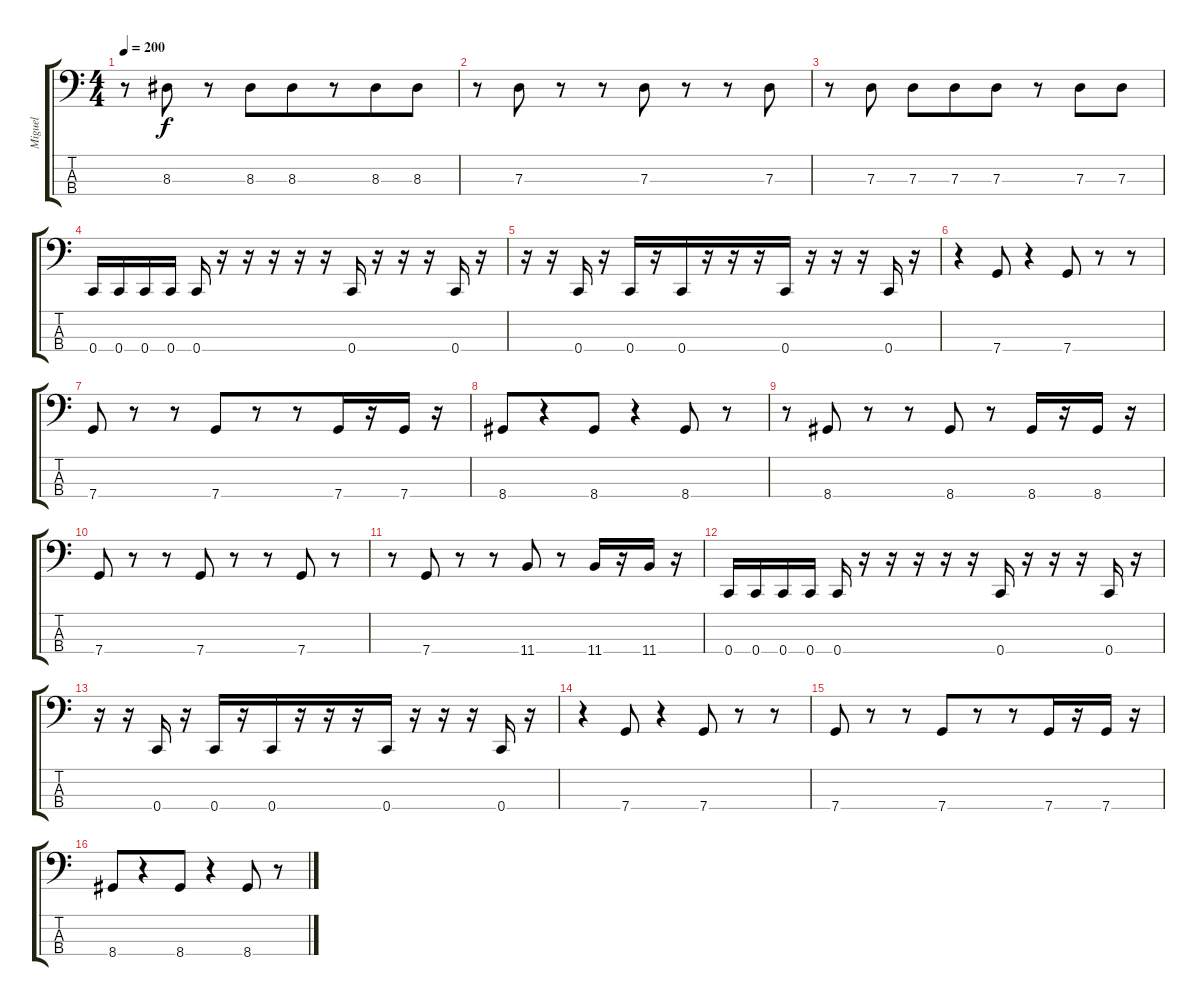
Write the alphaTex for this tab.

\track ("Miguel" "Miguel") {instrument electricbassfinger}
\staff {score tabs}
\tuning (F2 C2 G1 C1) {hide}
\ts (4 4)
\tempo 200
\clef f4
\ks c
r.8{dy f} 8.3.8 r.8 8.3.8{beam merge} 8.3.8{beam merge} r.8 8.3.8 8.3.8 |
r.8 7.3.8 r.8 r.8 7.3.8 r.8 r.8 7.3.8 |
r.8 7.3.8 7.3.8 7.3.8{beam merge} 7.3.8 r.8 7.3.8 7.3.8 |
0.4.16{beam merge} 0.4.16 0.4.16 0.4.16 0.4.16 r.16{beam merge} r.16{beam merge} r.16{beam merge} r.16 r.16 0.4.16 r.16 r.16 r.16 0.4.16 r.16 |
r.16 r.16 0.4.16 r.16 0.4.16 r.16 0.4.16{beam merge} r.16 r.16 r.16 0.4.16 r.16 r.16{beam merge} r.16 0.4.16{beam merge} r.16 |
r.4{beam merge} 7.4.8 r.4 7.4.8 r.8{beam merge} r.8 |
7.4.8 r.8 r.8 7.4.8{beam merge} r.8{beam merge} r.8 7.4.16 r.16 7.4.16{beam merge} r.16 |
8.4.8{beam merge} r.4 8.4.8 r.4{beam merge} 8.4.8{beam merge} r.8 |
r.8 8.4.8 r.8{beam merge} r.8{beam merge} 8.4.8 r.8 8.4.16 r.16 8.4.16 r.16 |
7.4.8 r.8 r.8 7.4.8 r.8 r.8 7.4.8{beam merge} r.8 |
r.8 7.4.8 r.8 r.8{beam merge} 11.4.8 r.8 11.4.16 r.16 11.4.16 r.16 |
0.4.16{beam merge} 0.4.16 0.4.16 0.4.16 0.4.16 r.16{beam merge} r.16{beam merge} r.16{beam merge} r.16 r.16 0.4.16 r.16 r.16 r.16 0.4.16 r.16 |
r.16 r.16 0.4.16 r.16 0.4.16 r.16 0.4.16{beam merge} r.16 r.16 r.16 0.4.16 r.16 r.16{beam merge} r.16 0.4.16{beam merge} r.16 |
r.4{beam merge} 7.4.8 r.4 7.4.8 r.8{beam merge} r.8 |
7.4.8 r.8 r.8 7.4.8{beam merge} r.8{beam merge} r.8 7.4.16 r.16 7.4.16{beam merge} r.16 |
8.4.8{beam merge} r.4 8.4.8 r.4{beam merge} 8.4.8{beam merge} r.8
